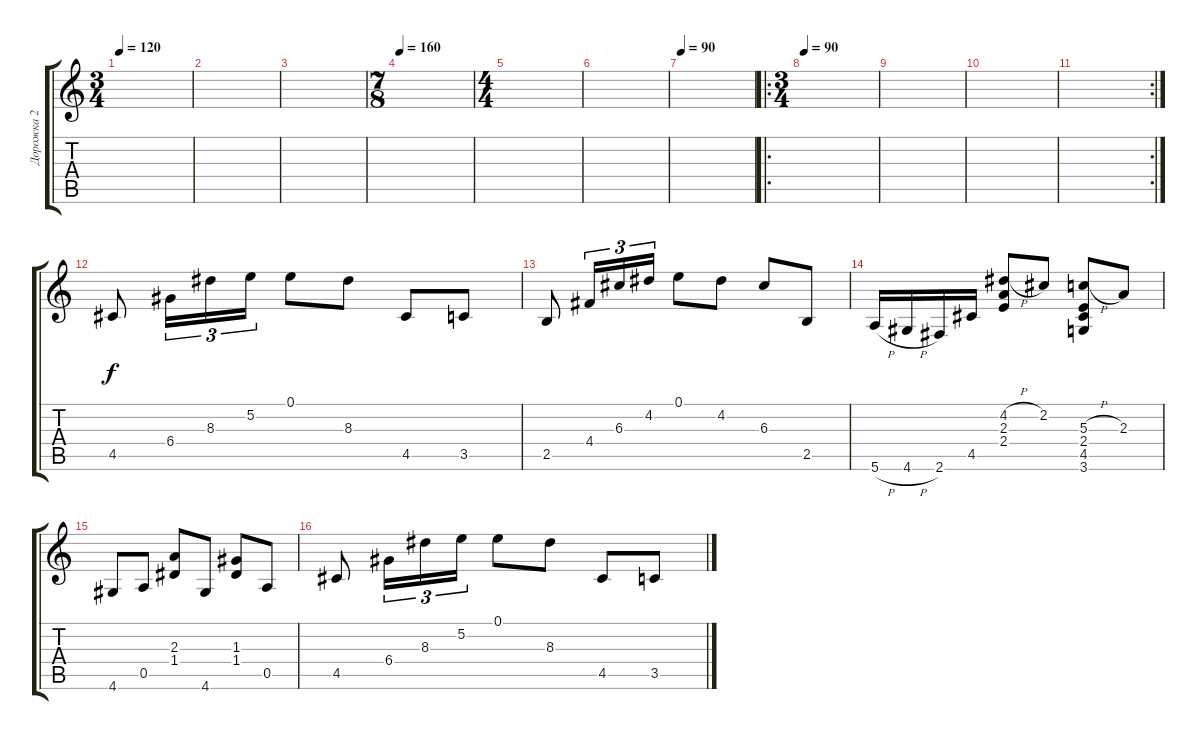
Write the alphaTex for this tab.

\track ("Дорожка 2" "Дорожка 2") {instrument acousticguitarnylon}
\staff {score tabs}
\tuning (E4 B3 G3 D3 A2 E2) {hide}
\ts (3 4)
\tempo 120
\clef g2
\ks c
|
|
|
\ts (7 8)
\tempo 160
|
\ts (4 4)
|
|
\tempo 90
|
\ro
\ts (3 4)
\tempo 90
|
|
|
\rc 2
|
4.5.8 6.4.16{tu (3 2)} 8.3.16{tu (3 2)} 5.2.16{tu (3 2)} 0.1.8 8.3.8 4.5.8 3.5.8 |
2.5.8 4.4.16{tu (3 2)} 6.3.16{tu (3 2)} 4.2.16{tu (3 2)} 0.1.8 4.2.8 6.3.8 2.5.8 |
5.6{h}.16 4.6{h}.16 2.6.16 4.5.16 (4.2{h} 2.3 2.4).8 2.2.8 (5.3{h} 2.4 4.5 3.6).8 2.3.8 |
4.6.8 0.5.8 (2.3 1.4).8 4.6.8 (1.3 1.4).8 0.5.8 |
4.5.8 6.4.16{tu (3 2)} 8.3.16{tu (3 2)} 5.2.16{tu (3 2)} 0.1.8 8.3.8 4.5.8 3.5.8
